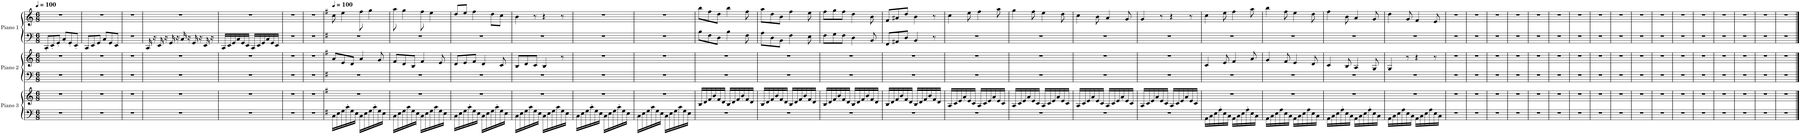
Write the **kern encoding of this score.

**kern	**kern	**kern	**kern	**kern	**kern
*part3	*part3	*part2	*part2	*part1	*part1
*staff6	*staff5	*staff4	*staff3	*staff2	*staff1
*I"Piano 3	*	*I"Piano 2	*	*I"Piano 1	*
*I'Pno. 3	*	*I'Pno. 2	*	*I'Pno. 1	*
*clefF4	*clefG2	*clefF4	*clefG2	*clefF4	*clefG2
*k[]	*k[]	*k[]	*k[]	*k[]	*k[]
*M6/8	*M6/8	*M6/8	*M6/8	*M6/8	*M6/8
*MM100	*MM100	*MM100	*MM100	*MM100	*MM100
=1	=1	=1	=1	=1	=1
2.r	2.r	2.r	2.r	8CC'/L	2.r
.	.	.	.	8EE'/	.
.	.	.	.	8GG'/J	.
.	.	.	.	8C'/L	.
.	.	.	.	8GG'/	.
.	.	.	.	8EE'/J	.
=2	=2	=2	=2	=2	=2
2.r	2.r	2.r	2.r	8CC/L	2.r
.	.	.	.	8EE/	.
.	.	.	.	8GG/J	.
.	.	.	.	8C/L	.
.	.	.	.	8GG/	.
.	.	.	.	8EE/J	.
=3	=3	=3	=3	=3	=3
2.r	2.r	2.r	2.r	2.r	2.r
=4	=4	=4	=4	=4	=4
2.r	2.r	2.r	2.r	16CC/	2.r
.	.	.	.	16r	.
.	.	.	.	16EE/	.
.	.	.	.	16r	.
.	.	.	.	16GG/	.
.	.	.	.	16r	.
.	.	.	.	16C/	.
.	.	.	.	16r	.
.	.	.	.	16GG/	.
.	.	.	.	16r	.
.	.	.	.	16EE/	.
.	.	.	.	16r	.
=5	=5	=5	=5	=5	=5
2.r	2.r	2.r	2.r	16CC/LL	2.r
.	.	.	.	16EE/	.
.	.	.	.	16GG/	.
.	.	.	.	16C/	.
.	.	.	.	16GG/	.
.	.	.	.	16EE/JJ	.
.	.	.	.	16CC/LL	.
.	.	.	.	16EE/	.
.	.	.	.	16GG/	.
.	.	.	.	16C/	.
.	.	.	.	16GG/	.
.	.	.	.	16EE/JJ	.
=6	=6	=6	=6	=6	=6
2.r	2.r	2.r	2.r	2.r	2.r
=7	=7	=7	=7	=7	=7
2.r	2.r	2.r	2.r	2.r	2.r
=8	=8	=8	=8	=8	=8
*k[f#]	*k[f#]	*k[f#]	*k[f#]	*k[f#]	*k[f#]
*	*	*	*	*	*MM100
16C\LL	2.r	2.r	8a/L	2.r	8cc\
16E\	.	.	.	.	.
16G\	.	.	8e/	.	4ee\
16c'\	.	.	.	.	.
16G\	.	.	8d/J	.	.
16E\JJ	.	.	.	.	.
16C\LL	.	.	4a/	.	8ff#\
16E\	.	.	.	.	.
16G\	.	.	.	.	4gg\
16c'\	.	.	.	.	.
16G\	.	.	8g/	.	.
16E\JJ	.	.	.	.	.
=9	=9	=9	=9	=9	=9
16C\LL	2.r	2.r	8f#/L	2.r	8aa\
16E\	.	.	.	.	.
16G\	.	.	8d/	.	4gg\
16c\	.	.	.	.	.
16G\	.	.	8B/J	.	.
16E\JJ	.	.	.	.	.
16C\LL	.	.	4f#/	.	8ff#\
16E\	.	.	.	.	.
16G\	.	.	.	.	4ee\
16c\	.	.	.	.	.
16G\	.	.	8e/	.	.
16E\JJ	.	.	.	.	.
=10	=10	=10	=10	=10	=10
16C\LL	2.r	2.r	8d/L	2.r	8dd/L
16E\	.	.	.	.	.
16G\	.	.	8e/	.	8ee/J
16c'\	.	.	.	.	.
16G\	.	.	8f#/J	.	4ff#\
16E\JJ	.	.	.	.	.
16C\LL	.	.	4d/	.	.
16E\	.	.	.	.	.
16G\	.	.	.	.	8dd\L
16c'\	.	.	.	.	.
16G\	.	.	8c/	.	8cc\J
16E\JJ	.	.	.	.	.
=11	=11	=11	=11	=11	=11
16C\LL	2.r	2.r	8B/L	2.r	4b\
16E\	.	.	.	.	.
16G\	.	.	8d/	.	.
16c\	.	.	.	.	.
16G\	.	.	8c/J	.	8r
16E\JJ	.	.	.	.	.
16C\LL	.	.	4B/	.	4r
16E\	.	.	.	.	.
16G\	.	.	.	.	.
16c\	.	.	.	.	.
16G\	.	.	8r	.	8r
16E\JJ	.	.	.	.	.
=12	=12	=12	=12	=12	=12
16C\LL	2.r	2.r	2.r	2.r	2.r
16E\	.	.	.	.	.
16G\	.	.	.	.	.
16c'\	.	.	.	.	.
16G\	.	.	.	.	.
16E\JJ	.	.	.	.	.
16C\LL	.	.	.	.	.
16E\	.	.	.	.	.
16G\	.	.	.	.	.
16c'\	.	.	.	.	.
16G\	.	.	.	.	.
16E\JJ	.	.	.	.	.
=13	=13	=13	=13	=13	=13
16C\LL	2.r	2.r	2.r	2.r	2.r
16E\	.	.	.	.	.
16G\	.	.	.	.	.
16c\	.	.	.	.	.
16G\	.	.	.	.	.
16E\JJ	.	.	.	.	.
16C\LL	.	.	.	.	.
16E\	.	.	.	.	.
16G\	.	.	.	.	.
16c\	.	.	.	.	.
16G\	.	.	.	.	.
16E\JJ	.	.	.	.	.
=14	=14	=14	=14	=14	=14
2.r	16B/LL	2.r	2.r	8B\L	8bb\L
.	16d/	.	.	.	.
.	16f#/	.	.	8F#\	8ff#\
.	16b'/	.	.	.	.
.	16f#/	.	.	8D\J	8dd\J
.	16d/JJ	.	.	.	.
.	16B/LL	.	.	4B\	4bb\
.	16d/	.	.	.	.
.	16f#/	.	.	.	.
.	16b'/	.	.	.	.
.	16f#/	.	.	8F#\	8ff#\
.	16d/JJ	.	.	.	.
=15	=15	=15	=15	=15	=15
2.r	16B/LL	2.r	2.r	8A\L	8aa\L
.	16d/	.	.	.	.
.	16f#/	.	.	8D\	8dd\
.	16b/	.	.	.	.
.	16f#/	.	.	8BB\J	8b\J
.	16d/JJ	.	.	.	.
.	16B/LL	.	.	4F#\	4ff#\
.	16d/	.	.	.	.
.	16f#/	.	.	.	.
.	16b/	.	.	.	.
.	16f#/	.	.	8E\	8ee\
.	16d/JJ	.	.	.	.
=16	=16	=16	=16	=16	=16
2.r	16B/LL	2.r	2.r	8F#\L	8ff#\L
.	16d/	.	.	.	.
.	16f#/	.	.	8G\	8gg\
.	16b'/	.	.	.	.
.	16f#/	.	.	8F#\J	8ff#\J
.	16d/JJ	.	.	.	.
.	16B/LL	.	.	4D\	4dd\
.	16d/	.	.	.	.
.	16f#/	.	.	.	.
.	16b'/	.	.	.	.
.	16f#/	.	.	8BB/	8b\
.	16d/JJ	.	.	.	.
=17	=17	=17	=17	=17	=17
2.r	16B/LL	2.r	2.r	8FF#/L	8f#/L
.	16d/	.	.	.	.
.	16f#/	.	.	8AA#X/	8a#X/
.	16b/	.	.	.	.
.	16f#/	.	.	8D/J	8dd/J
.	16d/JJ	.	.	.	.
.	16B/LL	.	.	4BB/	4b\
.	16d/	.	.	.	.
.	16f#/	.	.	.	.
.	16b/	.	.	.	.
.	16f#/	.	.	8r	8r
.	16d/JJ	.	.	.	.
=18	=18	=18	=18	=18	=18
2.r	16A/LL	2.r	2.r	2.r	4cc\
.	16c/	.	.	.	.
.	16e/	.	.	.	.
.	16a'/	.	.	.	.
.	16e/	.	.	.	8ee\
.	16c/JJ	.	.	.	.
.	16A/LL	.	.	.	4ff#\
.	16c/	.	.	.	.
.	16e/	.	.	.	.
.	16a'/	.	.	.	.
.	16e/	.	.	.	8aa\
.	16c/JJ	.	.	.	.
=19	=19	=19	=19	=19	=19
2.r	16A/LL	2.r	2.r	2.r	4gg\
.	16c/	.	.	.	.
.	16e/	.	.	.	.
.	16a/	.	.	.	.
.	16e/	.	.	.	8ff#\
.	16c/JJ	.	.	.	.
.	16A/LL	.	.	.	4ee\
.	16c/	.	.	.	.
.	16e/	.	.	.	.
.	16a/	.	.	.	.
.	16e/	.	.	.	8dd\
.	16c/JJ	.	.	.	.
=20	=20	=20	=20	=20	=20
2.r	16A/LL	2.r	2.r	2.r	4cc\
.	16c/	.	.	.	.
.	16e/	.	.	.	.
.	16a'/	.	.	.	.
.	16e/	.	.	.	8b\
.	16c/JJ	.	.	.	.
.	16A/LL	.	.	.	4a/
.	16c/	.	.	.	.
.	16e/	.	.	.	.
.	16a'/	.	.	.	.
.	16e/	.	.	.	8g/
.	16c/JJ	.	.	.	.
=21	=21	=21	=21	=21	=21
2.r	16A/LL	2.r	2.r	2.r	4g/
.	16c/	.	.	.	.
.	16e/	.	.	.	.
.	16a/	.	.	.	.
.	16e/	.	.	.	8r
.	16c/JJ	.	.	.	.
.	16A/LL	.	.	.	4r
.	16c/	.	.	.	.
.	16e/	.	.	.	.
.	16a/	.	.	.	.
.	16e/	.	.	.	8r
.	16c/JJ	.	.	.	.
=22	=22	=22	=22	=22	=22
16AA\LL	2.r	2.r	4c/	2.r	4cc\
16C\	.	.	.	.	.
16E\	.	.	.	.	.
16A'\	.	.	.	.	.
16E\	.	.	8e/	.	8ee\
16C\JJ	.	.	.	.	.
16AA\LL	.	.	4f#/	.	4ff#\
16C\	.	.	.	.	.
16E\	.	.	.	.	.
16A'\	.	.	.	.	.
16E\	.	.	8a/	.	8aa\
16C\JJ	.	.	.	.	.
=23	=23	=23	=23	=23	=23
16AA\LL	2.r	2.r	4g/	2.r	4bb\
16C\	.	.	.	.	.
16E\	.	.	.	.	.
16A\	.	.	.	.	.
16E\	.	.	8f#/	.	8ff#\
16C\JJ	.	.	.	.	.
16AA\LL	.	.	4e/	.	4ee\
16C\	.	.	.	.	.
16E\	.	.	.	.	.
16A\	.	.	.	.	.
16E\	.	.	8d/	.	8dd\
16C\JJ	.	.	.	.	.
=24	=24	=24	=24	=24	=24
16AA\LL	2.r	2.r	4c/	2.r	4ff#\
16C\	.	.	.	.	.
16E\	.	.	.	.	.
16A'\	.	.	.	.	.
16E\	.	.	8B/	.	8b\
16C\JJ	.	.	.	.	.
16AA\LL	.	.	4A/	.	4a/
16C\	.	.	.	.	.
16E\	.	.	.	.	.
16A'\	.	.	.	.	.
16E\	.	.	8G/	.	8g/
16C\JJ	.	.	.	.	.
=25	=25	=25	=25	=25	=25
16AA\LL	2.r	2.r	4G/	2.r	4dd\
16C\	.	.	.	.	.
16E\	.	.	.	.	.
16A\	.	.	.	.	.
16E\	.	.	8r	.	8g/
16C\JJ	.	.	.	.	.
16AA\LL	.	.	4r	.	4f#/
16C\	.	.	.	.	.
16E\	.	.	.	.	.
16A\	.	.	.	.	.
16E\	.	.	8r	.	8e/
16C\JJ	.	.	.	.	.
=26	=26	=26	=26	=26	=26
2.r	2.r	2.r	2.r	2.r	2.r
=27	=27	=27	=27	=27	=27
2.r	2.r	2.r	2.r	2.r	2.r
=28	=28	=28	=28	=28	=28
2.r	2.r	2.r	2.r	2.r	2.r
=29	=29	=29	=29	=29	=29
2.r	2.r	2.r	2.r	2.r	2.r
=30	=30	=30	=30	=30	=30
2.r	2.r	2.r	2.r	2.r	2.r
=31	=31	=31	=31	=31	=31
2.r	2.r	2.r	2.r	2.r	2.r
=32	=32	=32	=32	=32	=32
2.r	2.r	2.r	2.r	2.r	2.r
=33	=33	=33	=33	=33	=33
2.r	2.r	2.r	2.r	2.r	2.r
=34	=34	=34	=34	=34	=34
2.r	2.r	2.r	2.r	2.r	2.r
=35	=35	=35	=35	=35	=35
2.r	2.r	2.r	2.r	2.r	2.r
=36	=36	=36	=36	=36	=36
2.r	2.r	2.r	2.r	2.r	2.r
=37	=37	=37	=37	=37	=37
2.r	2.r	2.r	2.r	2.r	2.r
=38	=38	=38	=38	=38	=38
2.r	2.r	2.r	2.r	2.r	2.r
=39	=39	=39	=39	=39	=39
2.r	2.r	2.r	2.r	2.r	2.r
=40	=40	=40	=40	=40	=40
2.r	2.r	2.r	2.r	2.r	2.r
=41	=41	=41	=41	=41	=41
2.r	2.r	2.r	2.r	2.r	2.r
=42	=42	=42	=42	=42	=42
2.r	2.r	2.r	2.r	2.r	2.r
==	==	==	==	==	==
*-	*-	*-	*-	*-	*-
